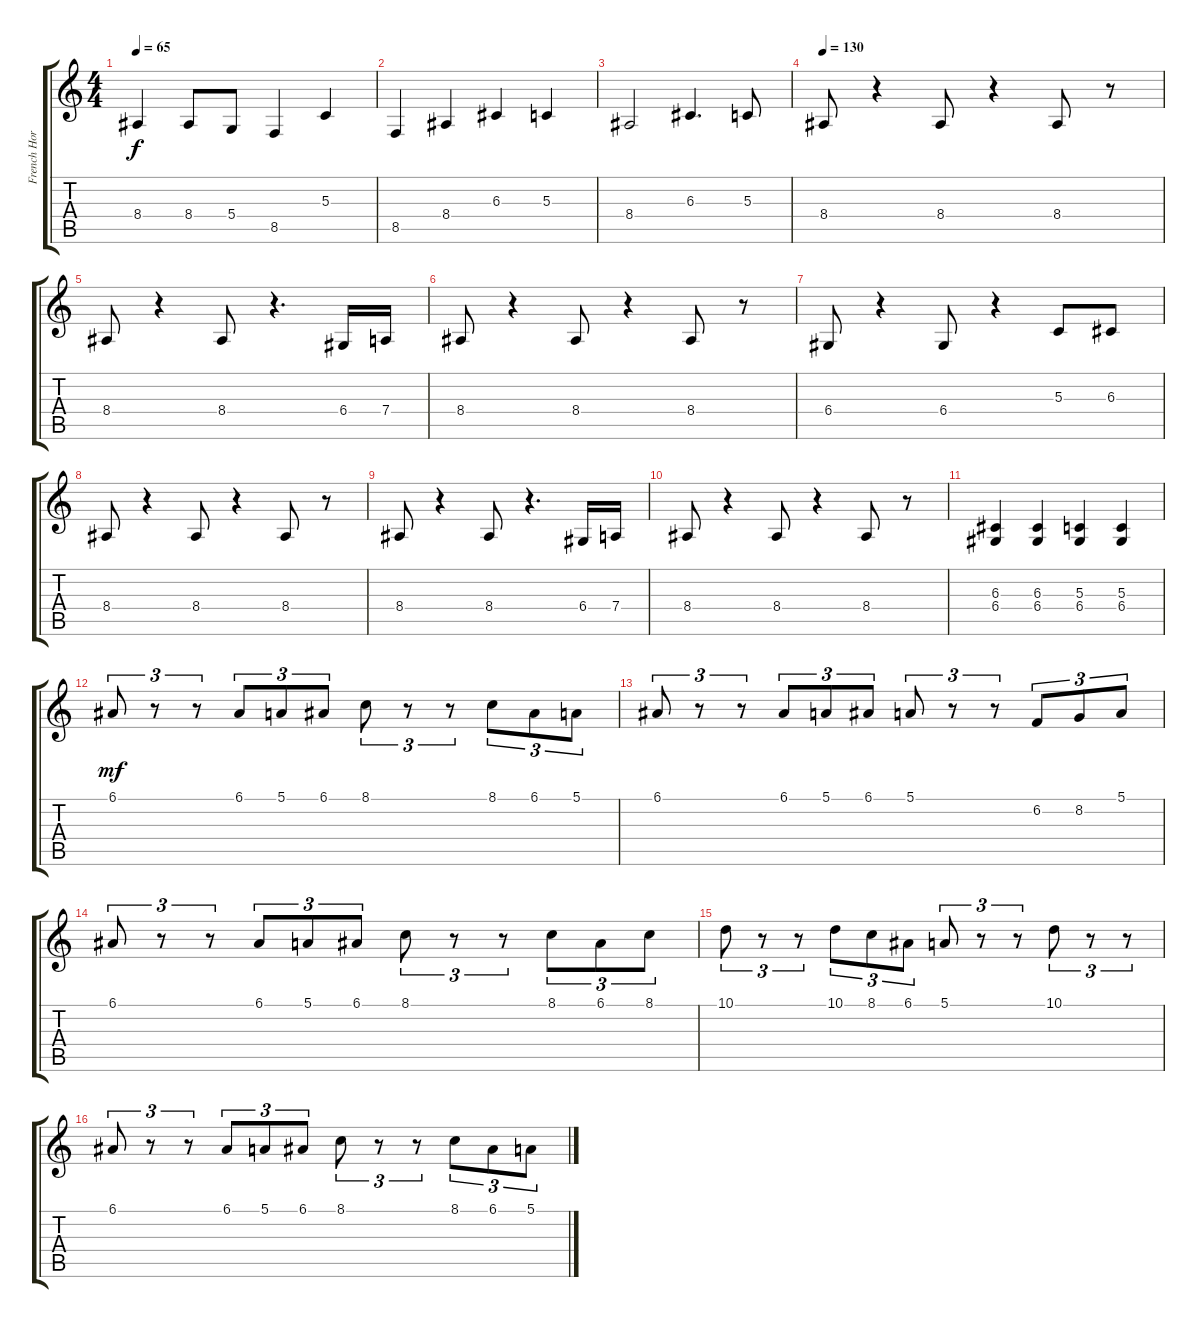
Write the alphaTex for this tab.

\track ("French Horn I (left)" "French Hor") {instrument frenchhorn}
\staff {score tabs}
\tuning (E4 B3 G3 D3 A2 E2) {hide}
\ts (4 4)
\tempo 65
\clef g2
\ks c
8.4.4{dy f} 8.4.8 5.4.8 8.5.4 5.3.4 |
8.5.4 8.4.4 6.3.4 5.3.4 |
8.4.2 6.3.4{d} 5.3.8 |
\tempo 130
8.4.8 r.4 8.4.8 r.4 8.4.8 r.8 |
8.4.8 r.4 8.4.8 r.4{d} 6.4.16 7.4.16 |
8.4.8 r.4 8.4.8 r.4 8.4.8 r.8 |
6.4.8 r.4 6.4.8 r.4 5.3.8 6.3.8 |
8.4.8 r.4 8.4.8 r.4 8.4.8 r.8 |
8.4.8 r.4 8.4.8 r.4{d} 6.4.16 7.4.16 |
8.4.8 r.4 8.4.8 r.4 8.4.8 r.8 |
(6.3 6.4).4 (6.3 6.4).4 (5.3 6.4).4 (5.3 6.4).4 |
6.1.8{tu (3 2) dy mf} r.8{tu (3 2)} r.8{tu (3 2)} 6.1.8{tu (3 2)} 5.1.8{tu (3 2)} 6.1.8{tu (3 2)} 8.1.8{tu (3 2)} r.8{tu (3 2)} r.8{tu (3 2)} 8.1.8{tu (3 2)} 6.1.8{tu (3 2)} 5.1.8{tu (3 2)} |
6.1.8{tu (3 2)} r.8{tu (3 2)} r.8{tu (3 2)} 6.1.8{tu (3 2)} 5.1.8{tu (3 2)} 6.1.8{tu (3 2)} 5.1.8{tu (3 2)} r.8{tu (3 2)} r.8{tu (3 2)} 6.2.8{tu (3 2)} 8.2.8{tu (3 2)} 5.1.8{tu (3 2)} |
6.1.8{tu (3 2)} r.8{tu (3 2)} r.8{tu (3 2)} 6.1.8{tu (3 2)} 5.1.8{tu (3 2)} 6.1.8{tu (3 2)} 8.1.8{tu (3 2)} r.8{tu (3 2)} r.8{tu (3 2)} 8.1.8{tu (3 2)} 6.1.8{tu (3 2)} 8.1.8{tu (3 2)} |
10.1.8{tu (3 2)} r.8{tu (3 2)} r.8{tu (3 2)} 10.1.8{tu (3 2)} 8.1.8{tu (3 2)} 6.1.8{tu (3 2)} 5.1.8{tu (3 2)} r.8{tu (3 2)} r.8{tu (3 2)} 10.1.8{tu (3 2)} r.8{tu (3 2)} r.8{tu (3 2)} |
6.1.8{tu (3 2)} r.8{tu (3 2)} r.8{tu (3 2)} 6.1.8{tu (3 2)} 5.1.8{tu (3 2)} 6.1.8{tu (3 2)} 8.1.8{tu (3 2)} r.8{tu (3 2)} r.8{tu (3 2)} 8.1.8{tu (3 2)} 6.1.8{tu (3 2)} 5.1.8{tu (3 2)}
